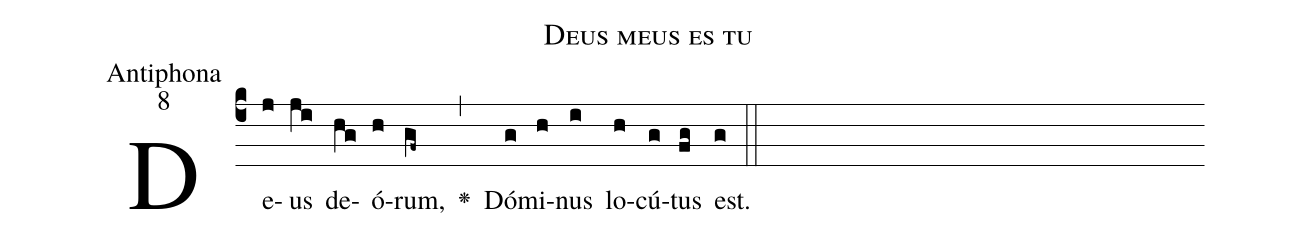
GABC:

name:Deus meus es tu;
office-part:Antiphona;
mode:8;
%%
(c4)De(j)us(ji) de(hg)ó(h)rum,(gf~) <v>\greheightstar</v>(,) Dó(g)mi(h)nus(i) lo(h)cú(g)tus(fg) est.(g) (::)
